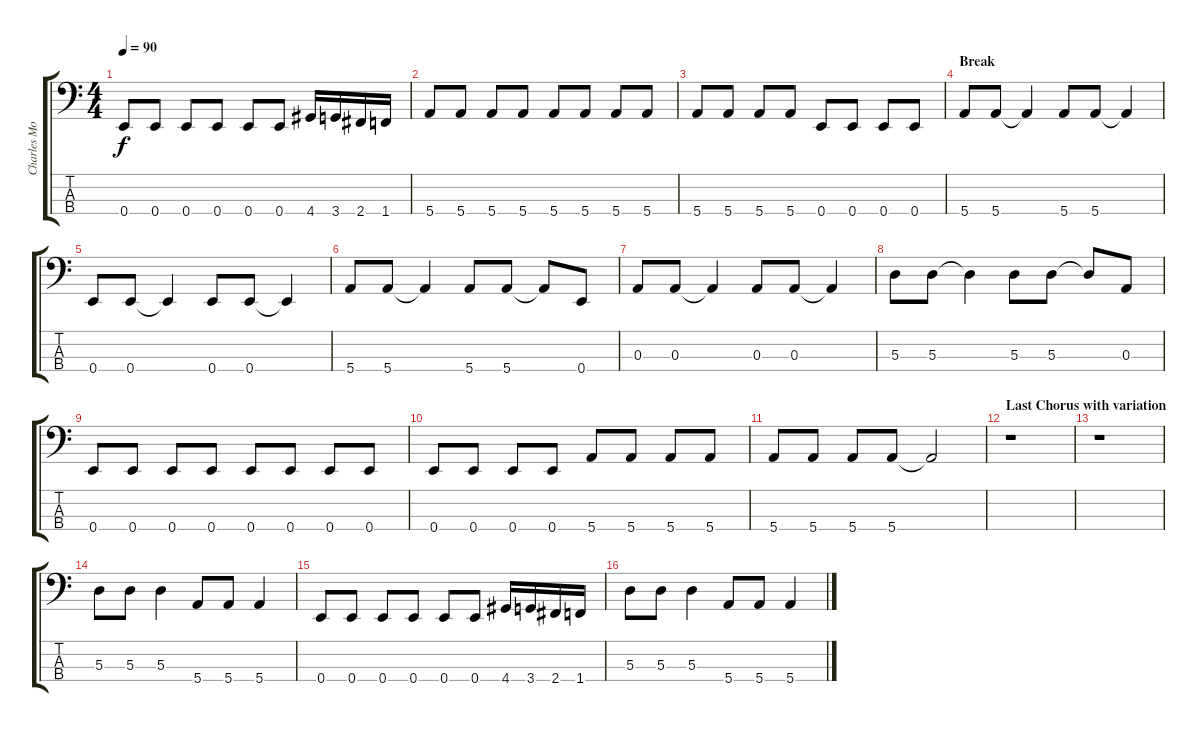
\track ("Charles Moniz - Bass" "Charles Mo") {instrument electricbassfinger}
\staff {score tabs}
\tuning (G2 D2 A1 E1) {hide}
\ts (4 4)
\tempo 90
\clef f4
\ks c
0.4.8{dy f} 0.4.8 0.4.8 0.4.8 0.4.8 0.4.8 4.4.16 3.4.16 2.4.16 1.4.16 |
5.4.8 5.4.8 5.4.8 5.4.8 5.4.8 5.4.8 5.4.8 5.4.8 |
5.4.8 5.4.8 5.4.8 5.4.8 0.4.8 0.4.8 0.4.8 0.4.8 |
\section ("" "Break")
5.4.8 5.4.8 5.4{t}.4 5.4.8 5.4.8 5.4{t}.4 |
0.4.8 0.4.8 0.4{t}.4 0.4.8 0.4.8 0.4{t}.4 |
5.4.8 5.4.8 5.4{t}.4 5.4.8 5.4.8 5.4{t}.8 0.4.8 |
0.3.8 0.3.8 0.3{t}.4 0.3.8 0.3.8 0.3{t}.4 |
5.3.8 5.3.8 5.3{t}.4 5.3.8 5.3.8 5.3{t}.8 0.3.8 |
0.4.8 0.4.8 0.4.8 0.4.8 0.4.8 0.4.8 0.4.8 0.4.8 |
0.4.8 0.4.8 0.4.8 0.4.8 5.4.8 5.4.8 5.4.8 5.4.8 |
5.4.8 5.4.8 5.4.8 5.4.8 5.4{t}.2 |
\section ("" "Last Chorus with variation")
r.1 |
r.1 |
5.3.8 5.3.8 5.3.4 5.4.8 5.4.8 5.4.4 |
0.4.8 0.4.8 0.4.8 0.4.8 0.4.8 0.4.8 4.4.16 3.4.16 2.4.16 1.4.16 |
5.3.8 5.3.8 5.3.4 5.4.8 5.4.8 5.4.4
